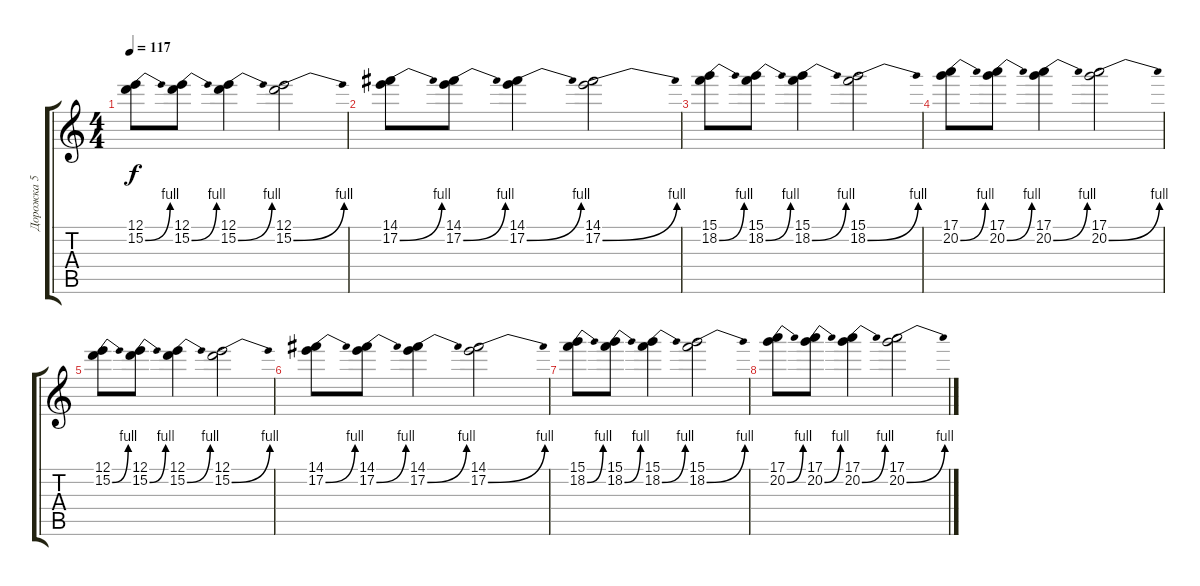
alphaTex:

\track ("Дорожка 5" "Дорожка 5") {instrument distortionguitar}
\staff {score tabs}
\tuning (E4 B3 G3 D3 A2 E2) {hide}
\ts (4 4)
\tempo 117
\clef g2
\ks c
(12.1 15.2{be (bend 0 0 60 4)}).8{dy f} (12.1 15.2{be (bend 0 0 60 4)}).8 (12.1 15.2{be (bend 0 0 60 4)}).4 (12.1 15.2{be (bend 0 0 60 4)}).2 |
(14.1 17.2{be (bend 0 0 60 4)}).8 (14.1 17.2{be (bend 0 0 60 4)}).8 (14.1 17.2{be (bend 0 0 60 4)}).4 (14.1 17.2{be (bend 0 0 60 4)}).2 |
(15.1 18.2{be (bend 0 0 60 4)}).8 (15.1 18.2{be (bend 0 0 60 4)}).8 (15.1 18.2{be (bend 0 0 60 4)}).4 (15.1 18.2{be (bend 0 0 60 4)}).2 |
(17.1 20.2{be (bend 0 0 60 4)}).8 (17.1 20.2{be (bend 0 0 60 4)}).8 (17.1 20.2{be (bend 0 0 60 4)}).4 (17.1 20.2{be (bend 0 0 60 4)}).2 |
(12.1 15.2{be (bend 0 0 60 4)}).8 (12.1 15.2{be (bend 0 0 60 4)}).8 (12.1 15.2{be (bend 0 0 60 4)}).4 (12.1 15.2{be (bend 0 0 60 4)}).2 |
(14.1 17.2{be (bend 0 0 60 4)}).8 (14.1 17.2{be (bend 0 0 60 4)}).8 (14.1 17.2{be (bend 0 0 60 4)}).4 (14.1 17.2{be (bend 0 0 60 4)}).2 |
(15.1 18.2{be (bend 0 0 60 4)}).8 (15.1 18.2{be (bend 0 0 60 4)}).8 (15.1 18.2{be (bend 0 0 60 4)}).4 (15.1 18.2{be (bend 0 0 60 4)}).2 |
(17.1 20.2{be (bend 0 0 60 4)}).8 (17.1 20.2{be (bend 0 0 60 4)}).8 (17.1 20.2{be (bend 0 0 60 4)}).4 (17.1 20.2{be (bend 0 0 60 4)}).2
